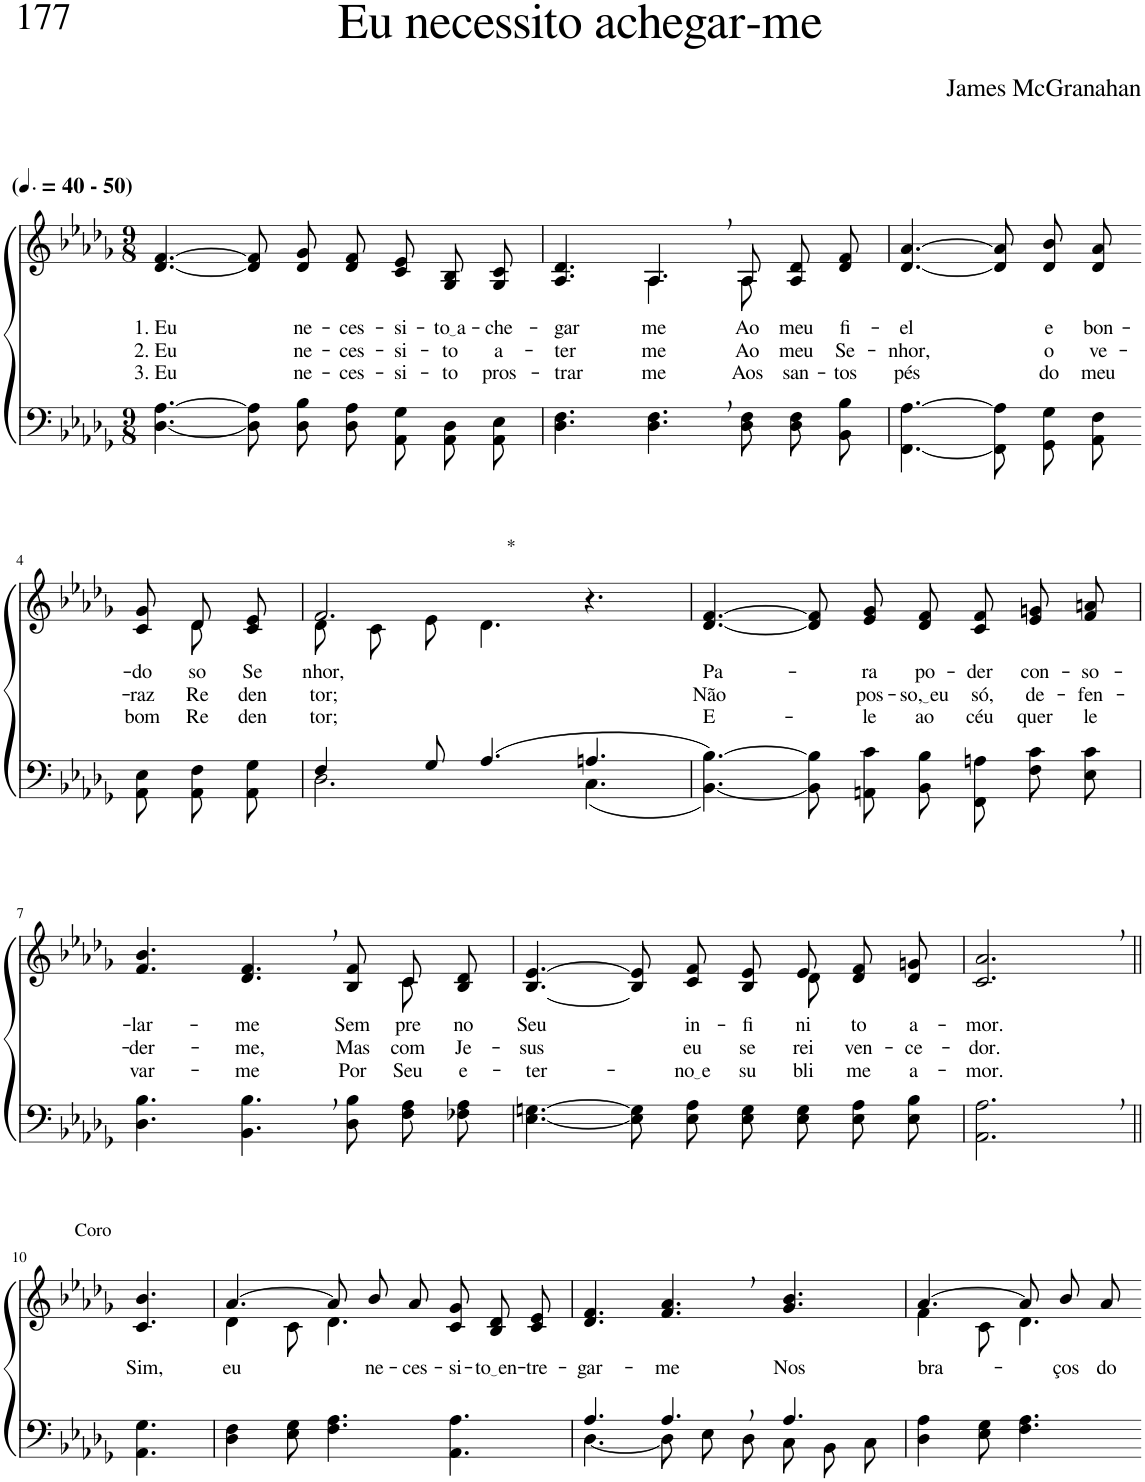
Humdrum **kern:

**kern	**kern	**text	**text	**text
*part2	*part1	*part1	*part1	*part1
*staff2	*staff1	*staff1	*staff1	*staff1
*I"Parte III e IV	*I"Parte I e II	*	*	*
*clefF4	*clefG2	*	*	*
*Trd-1c-2	*Trd-1c-2	*	*	*
*k[b-e-a-d-g-]	*k[b-e-a-d-g-]	*	*	*
*M9/8	*M9/8	*	*	*
*MM60	*MM60	*	*	*
=1	=1	=1	=1	=1
!	!LO:TX:a:B:t=(	!	!	!
!	!LO:TX:a:B:t=- 50)	!	!	!
!	!	!LO:LY:b	!LO:LY:b	!LO:LY:b
[4.D-\ [4.A-\	[4.d-/ [4.f/	1. Eu	2. Eu	3. Eu
8D-]\ 8A-]\L	8d-]/ 8f]/L	.	.	.
!	!	!LO:LY:b	!LO:LY:b	!LO:LY:b
8D-\ 8B-\	8d-/ 8g-/	ne-	ne-	ne-
!	!	!LO:LY:b	!LO:LY:b	!LO:LY:b
8D-\ 8A-\J	8d-/ 8f/J	-ces-	-ces-	-ces-
!	!	!LO:LY:b	!LO:LY:b	!LO:LY:b
8AA-/ 8G-/L	8c/ 8e-/L	-si-	-si-	-si-
!	!	!LO:LY:b	!LO:LY:b	!LO:LY:b
8AA-/ 8D-/	8G-/ 8B-/	to a	-to	-to
!	!	!LO:LY:b	!LO:LY:b	!LO:LY:b
8AA-/ 8E-/J	8G-/ 8c/J	-che-	a-	pros-
=2	=2	=2	=2	=2
!	!	!LO:LY:b	!LO:LY:b	!LO:LY:b
*	*^	*	*	*
4.D-\ 4.F\	4.A-/ 4.d-/	4.ryy	-gar-	-ter-	-trar-
!	!	!	!LO:LY:b	!LO:LY:b	!LO:LY:b
4.D-\, 4.F\,	4.A-,/	4.A-\	-me	-me	-me
!	!	!	!LO:LY:b	!LO:LY:b	!LO:LY:b
8D-\ 8F\L	8A-/L	8A-\	Ao	Ao	Aos
!	!	!	!LO:LY:b	!LO:LY:b	!LO:LY:b
8D-\ 8F\	8A-/ 8d-/	4ryy	meu	meu	san-
!	!	!	!LO:LY:b	!LO:LY:b	!LO:LY:b
8BB-\ 8B-\J	8d-/ 8f/J	.	fi-	Se-	-tos
*	*v	*v	*	*	*
=3	=3	=3	=3	=3
!	!	!LO:LY:b	!LO:LY:b	!LO:LY:b
[4.FF\ [4.A-\	[4.d-/ [4.a-/	-el	-nhor,	pés
8FF]/ 8A-]/L	8d-]/ 8a-]/L	.	.	.
!	!	!LO:LY:b	!LO:LY:b	!LO:LY:b
8GG-/ 8G-/	8d-/ 8b-/	e	o	do
!	!	!LO:LY:b	!LO:LY:b	!LO:LY:b
8AA-/ 8F/J	8d-/ 8a-/J	bon-	ve-	meu
!!LO:LB:g=z
=4-	=4-	=4-	=4-	=4-
!	!	!LO:LY:b	!LO:LY:b	!LO:LY:b
*	*^	*	*	*
8AA-\ 8E-\L	8c/ 8g-/L	8ryy	-do-	-raz	bom
!	!	!	!LO:LY:b	!LO:LY:b	!LO:LY:b
8AA-\ 8F\	8d-/	8d-\	-so	Re-	Re-
!	!	!	!LO:LY:b	!LO:LY:b	!LO:LY:b
8AA-\ 8G-\J	8c/ 8e-/J	8ryy	Se-	-den-	-den-
=5	=5	=5	=5	=5	=5
*^	*	*	*	*	*
!	!	!LO:TX:a:t=*	!	!	!	!
!	!	!	!	!LO:LY:b	!LO:LY:b	!LO:LY:b
4F/	2.D-\	2.f/	8d-\L	-nhor,	-tor;	-tor;
.	.	.	8c\	.	.	.
8G-/	.	.	8e-\J	.	.	.
(4.A-/	.	.	4.d-\	.	.	.
4.An/	(4.C\	4.r	4.ryy	.	.	.
=6	=6	=6	=6	=6	=6	=6
!	!	!	!	!LO:LY:b	!LO:LY:b	!LO:LY:b
*v	*v	*	*	*	*	*
*	*v	*v	*	*	*
[4.BB-\ [4.B-\))	[4.d-/ [4.f/	Pa-	Não	E-
8BB-]\ 8B-]\L	8d-]/ 8f]/L	.	.	.
!	!	!LO:LY:b	!LO:LY:b	!LO:LY:b
8AAn\ 8c\	8e-/ 8g-/	-ra	pos-	-le
!	!	!LO:LY:b	!LO:LY:b	!LO:LY:b
8BB-\ 8B-\J	8d-/ 8f/J	po-	so, eu	ao
!	!	!LO:LY:b	!LO:LY:b	!LO:LY:b
8FF\ 8An\L	8c/ 8f/L	-der	só,	céu
!	!	!LO:LY:b	!LO:LY:b	!LO:LY:b
8F\ 8c\	8e-/ 8gn/	con-	de-	quer
!	!	!LO:LY:b	!LO:LY:b	!LO:LY:b
8E-\ 8c\J	8f/ 8an/J	-so-	-fen-	le
!!LO:LB:g=z
=7	=7	=7	=7	=7
!	!	!LO:LY:b	!LO:LY:b	!LO:LY:b
*	*^	*	*	*
4.D-\ 4.B-\	4.f/ 4.b-/	2..ryy	-lar-	-der-	var-
!	!	!	!LO:LY:b	!LO:LY:b	!LO:LY:b
4.BB-\, 4.B-\,	4.d-/, 4.f/,	.	-me	-me,	-me
!	!	!	!LO:LY:b	!LO:LY:b	!LO:LY:b
8D-\ 8B-\L	8B-/ 8f/L	.	Sem-	Mas	Por
!	!	!	!LO:LY:b	!LO:LY:b	!LO:LY:b
8F\ 8A-\	8c/	8c\	-pre	com	Seu
!	!	!	!LO:LY:b	!LO:LY:b	!LO:LY:b
8F-X\ 8A-\J	8B-/ 8d-/J	8ryy	no	Je-	e-
=8	=8	=8	=8	=8	=8
!	!	!	!LO:LY:b	!LO:LY:b	!LO:LY:b
[4.E-\ [4.Gn\	[4.B-/ [4.e-/	2.ryy	Seu	-sus	-ter-
8E-]\ 8G]\L	8B-]/ 8e-]/L	.	.	.	.
!	!	!	!LO:LY:b	!LO:LY:b	!LO:LY:b
8E-\ 8A-\	8c/ 8f/	.	in-	eu	no e
!	!	!	!LO:LY:b	!LO:LY:b	!LO:LY:b
8E-\ 8G\J	8B-/ 8e-/J	.	-fi-	se-	su-
!	!	!	!LO:LY:b	!LO:LY:b	!LO:LY:b
8E-\ 8G\L	8e-/L	8d-\	-ni-	-rei	-bli-
!	!	!	!LO:LY:b	!LO:LY:b	!LO:LY:b
8E-\ 8A-\	8d-/ 8f/	4ryy	-to	ven-	-me
!	!	!	!LO:LY:b	!LO:LY:b	!LO:LY:b
8E-\ 8B-\J	8d-/ 8gn/J	.	a-	-ce-	a-
*	*v	*v	*	*	*
=9	=9	=9	=9	=9
!	!	!LO:LY:b	!LO:LY:b	!LO:LY:b
2.AA-\, 2.A-\,	2.c/, 2.a-/,	-mor.	-dor.	-mor.
!!LO:LB:g=z
=10||	=10||	=10||	=10||	=10||
!	!LO:TX:a:t=Coro	!	!	!
!	!	!LO:LY:b	!	!
4.AA-\ 4.G-\	4.c/ 4.b-/	Sim,	.	.
=11	=11	=11	=11	=11
*	*^	*	*	*
!	!	!	!LO:LY:b	!	!
4D-\ 4F\	[4.a-/	4d-\	eu	.	.
8E-\ 8G-\	.	8c\	.	.	.
4.F\ 4.A-\	8a-/L]	4.d-\	.	.	.
!	!	!	!LO:LY:b	!	!
.	8b-/	.	ne-	.	.
!	!	!	!LO:LY:b	!	!
.	8a-/J	.	-ces-	.	.
!	!	!	!LO:LY:b	!	!
4.AA-\ 4.A-\	8c/ 8g-/L	4.ryy	-si-	.	.
!	!	!	!LO:LY:b	!	!
.	8B-/ 8d-/	.	to en	.	.
!	!	!	!LO:LY:b	!	!
.	8c/ 8e-/J	.	-tre-	.	.
*	*v	*v	*	*	*
=12	=12	=12	=12	=12
*^	*	*	*	*
!	!	!	!LO:LY:b	!	!
4.A-/	[4.D-\	4.d-/ 4.f/	-gar-	.	.
!	!	!	!LO:LY:b	!	!
4.A-,/	8D-\L]	4.f/, 4.a-/,	-me	.	.
.	8E-\	.	.	.	.
.	8D-\J	.	.	.	.
!	!	!	!LO:LY:b	!	!
4.A-/	8C\L	4.g-/ 4.b-/	Nos	.	.
.	8BB-\	.	.	.	.
.	8C\J	.	.	.	.
=13	=13	=13	=13	=13	=13
*	*	*^	*	*	*
!	!	!	!	!LO:LY:b	!	!
*v	*v	*	*	*	*	*
4D-\ 4A-\	[4.a-/	4f\	bra-	.	.
8E-\ 8G-\	.	8c\	.	.	.
4.F\ 4.A-\	8a-/L]	4.d-\	.	.	.
!	!	!	!LO:LY:b	!	!
.	8b-/	.	-ços	.	.
!	!	!	!LO:LY:b	!	!
.	8a-/J	.	do	.	.
*	*v	*v	*	*	*
=-	=-	=-	=-	=-
*-	*-	*-	*-	*-
